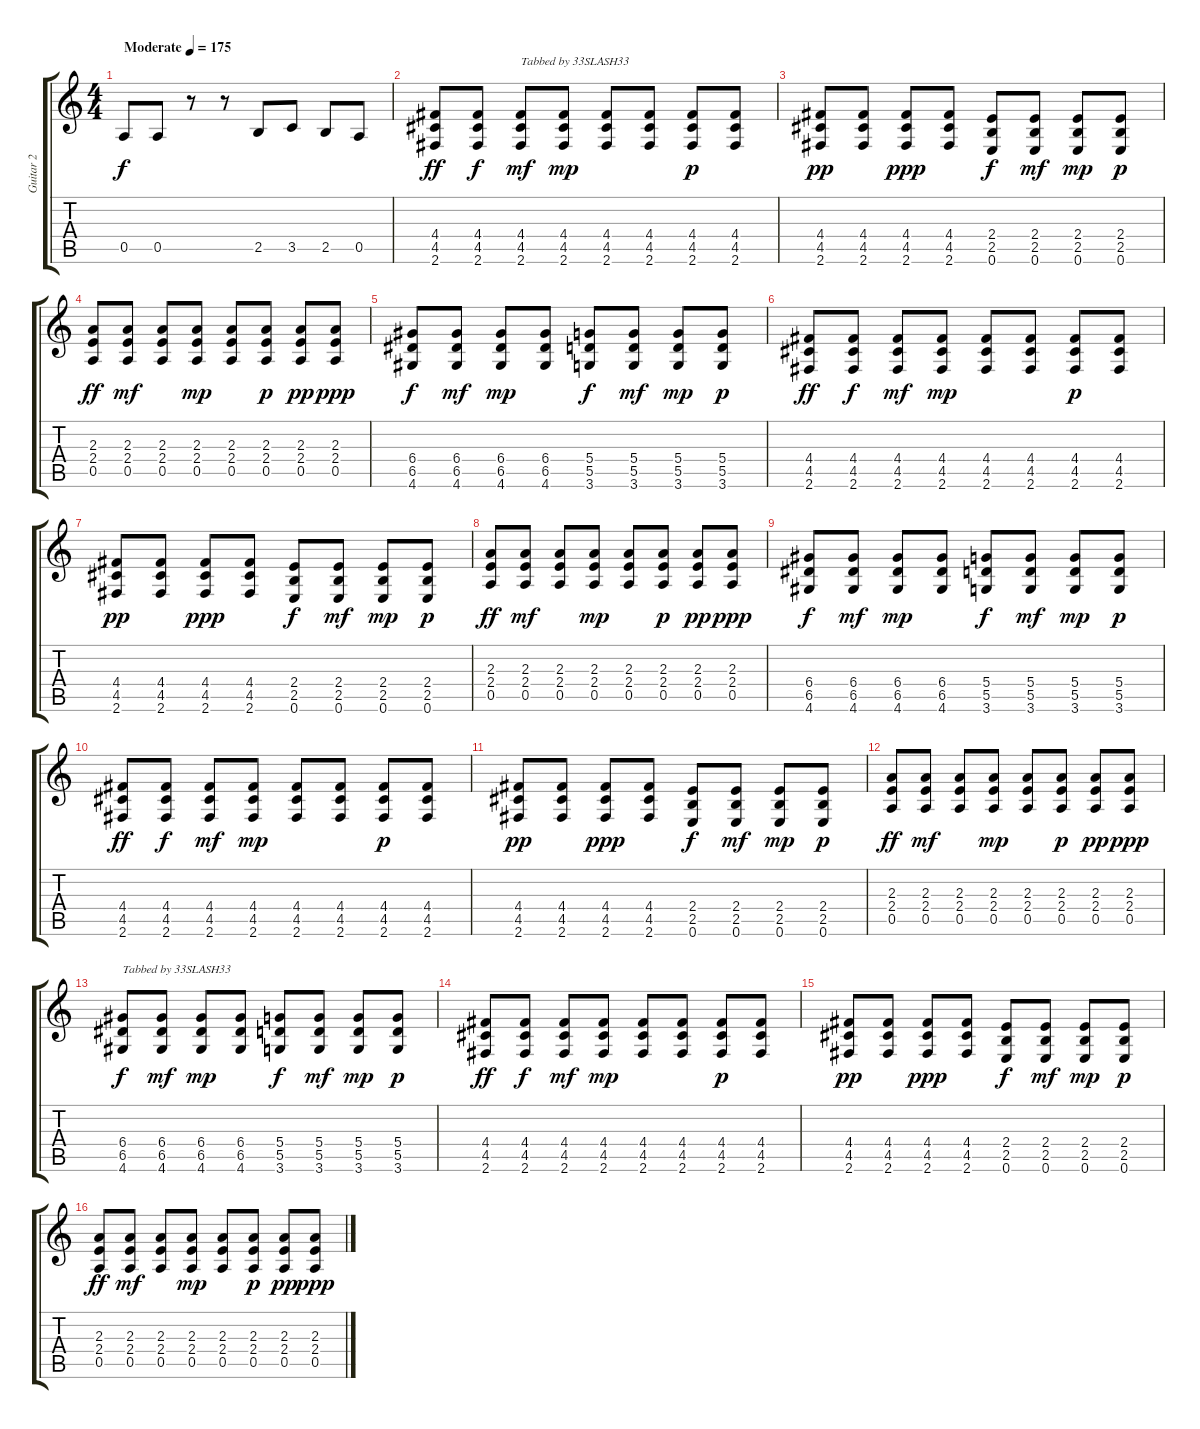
\track ("Guitar 2" "Guitar 2") {instrument distortionguitar}
\staff {score tabs}
\tuning (E4 B3 G3 D3 A2 E2) {hide}
\ts (4 4)
\tempo (175 "Moderate")
\clef g2
\ks c
0.5.8{dy f instrument distortionguitar} 0.5.8 r.8 r.8 2.5.8 3.5.8 2.5.8 0.5.8 |
(4.4 4.5 2.6).8{dy ff} (4.4 4.5 2.6).8{dy f} (4.4 4.5 2.6).8{txt "Tabbed by 33SLASH33" dy mf} (4.4 4.5 2.6).8{dy mp} (4.4 4.5 2.6).8 (4.4 4.5 2.6).8 (4.4 4.5 2.6).8{dy p} (4.4 4.5 2.6).8 |
(4.4 4.5 2.6).8{dy pp} (4.4 4.5 2.6).8 (4.4 4.5 2.6).8{dy ppp} (4.4 4.5 2.6).8 (2.4 2.5 0.6).8{dy f} (2.4 2.5 0.6).8{dy mf} (2.4 2.5 0.6).8{dy mp} (2.4 2.5 0.6).8{dy p} |
(2.3 2.4 0.5).8{dy ff} (2.3 2.4 0.5).8{dy mf} (2.3 2.4 0.5).8 (2.3 2.4 0.5).8{dy mp} (2.3 2.4 0.5).8 (2.3 2.4 0.5).8{dy p} (2.3 2.4 0.5).8{dy pp} (2.3 2.4 0.5).8{dy ppp} |
(6.4 6.5 4.6).8{dy f} (6.4 6.5 4.6).8{dy mf} (6.4 6.5 4.6).8{dy mp} (6.4 6.5 4.6).8 (5.4 5.5 3.6).8{dy f} (5.4 5.5 3.6).8{dy mf} (5.4 5.5 3.6).8{dy mp} (5.4 5.5 3.6).8{dy p} |
(4.4 4.5 2.6).8{dy ff} (4.4 4.5 2.6).8{dy f} (4.4 4.5 2.6).8{dy mf} (4.4 4.5 2.6).8{dy mp} (4.4 4.5 2.6).8 (4.4 4.5 2.6).8 (4.4 4.5 2.6).8{dy p} (4.4 4.5 2.6).8 |
(4.4 4.5 2.6).8{dy pp} (4.4 4.5 2.6).8 (4.4 4.5 2.6).8{dy ppp} (4.4 4.5 2.6).8 (2.4 2.5 0.6).8{dy f} (2.4 2.5 0.6).8{dy mf} (2.4 2.5 0.6).8{dy mp} (2.4 2.5 0.6).8{dy p} |
(2.3 2.4 0.5).8{dy ff} (2.3 2.4 0.5).8{dy mf} (2.3 2.4 0.5).8 (2.3 2.4 0.5).8{dy mp} (2.3 2.4 0.5).8 (2.3 2.4 0.5).8{dy p} (2.3 2.4 0.5).8{dy pp} (2.3 2.4 0.5).8{dy ppp} |
(6.4 6.5 4.6).8{dy f} (6.4 6.5 4.6).8{dy mf} (6.4 6.5 4.6).8{dy mp} (6.4 6.5 4.6).8 (5.4 5.5 3.6).8{dy f} (5.4 5.5 3.6).8{dy mf} (5.4 5.5 3.6).8{dy mp} (5.4 5.5 3.6).8{dy p} |
(4.4 4.5 2.6).8{dy ff} (4.4 4.5 2.6).8{dy f} (4.4 4.5 2.6).8{dy mf} (4.4 4.5 2.6).8{dy mp} (4.4 4.5 2.6).8 (4.4 4.5 2.6).8 (4.4 4.5 2.6).8{dy p} (4.4 4.5 2.6).8 |
(4.4 4.5 2.6).8{dy pp} (4.4 4.5 2.6).8 (4.4 4.5 2.6).8{dy ppp} (4.4 4.5 2.6).8 (2.4 2.5 0.6).8{dy f} (2.4 2.5 0.6).8{dy mf} (2.4 2.5 0.6).8{dy mp} (2.4 2.5 0.6).8{dy p} |
(2.3 2.4 0.5).8{dy ff} (2.3 2.4 0.5).8{dy mf} (2.3 2.4 0.5).8 (2.3 2.4 0.5).8{dy mp} (2.3 2.4 0.5).8 (2.3 2.4 0.5).8{dy p} (2.3 2.4 0.5).8{dy pp} (2.3 2.4 0.5).8{dy ppp} |
(6.4 6.5 4.6).8{txt "Tabbed by 33SLASH33" dy f} (6.4 6.5 4.6).8{dy mf} (6.4 6.5 4.6).8{dy mp} (6.4 6.5 4.6).8 (5.4 5.5 3.6).8{dy f} (5.4 5.5 3.6).8{dy mf} (5.4 5.5 3.6).8{dy mp} (5.4 5.5 3.6).8{dy p} |
(4.4 4.5 2.6).8{dy ff} (4.4 4.5 2.6).8{dy f} (4.4 4.5 2.6).8{dy mf} (4.4 4.5 2.6).8{dy mp} (4.4 4.5 2.6).8 (4.4 4.5 2.6).8 (4.4 4.5 2.6).8{dy p} (4.4 4.5 2.6).8 |
(4.4 4.5 2.6).8{dy pp} (4.4 4.5 2.6).8 (4.4 4.5 2.6).8{dy ppp} (4.4 4.5 2.6).8 (2.4 2.5 0.6).8{dy f} (2.4 2.5 0.6).8{dy mf} (2.4 2.5 0.6).8{dy mp} (2.4 2.5 0.6).8{dy p} |
(2.3 2.4 0.5).8{dy ff} (2.3 2.4 0.5).8{dy mf} (2.3 2.4 0.5).8 (2.3 2.4 0.5).8{dy mp} (2.3 2.4 0.5).8 (2.3 2.4 0.5).8{dy p} (2.3 2.4 0.5).8{dy pp} (2.3 2.4 0.5).8{dy ppp}
